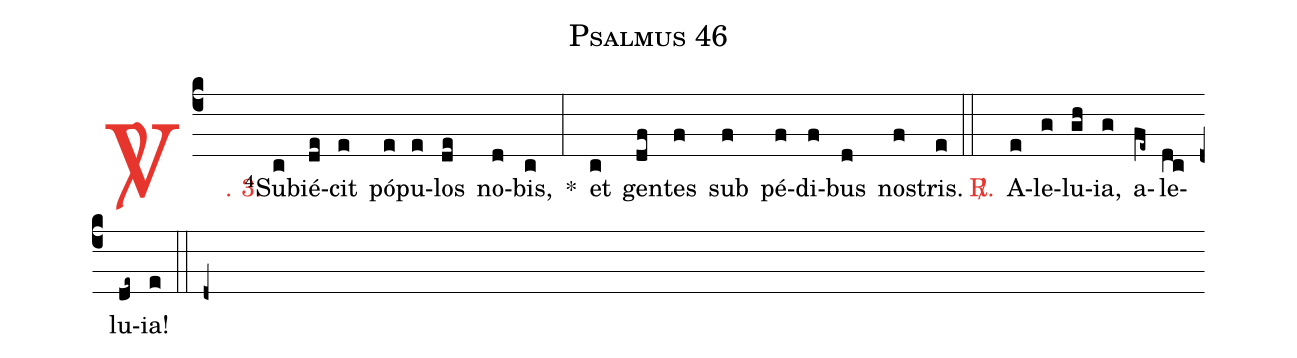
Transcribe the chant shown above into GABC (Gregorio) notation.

name: Psalmus 46;
%%
(c4)

<c><sp>V/</sp>. 3.</c>() <v>\VSup{4}</v>Sub(c)ié(de)cit(e) pó(e)pu(e)los(de) no(d)bis,(c) *(:) et(c) gen(df)tes(f) sub(f) pé(f)di(f)bus(d) no(f)stris.(e)

(::)

<nlba><c><sp>R/</sp>.</c>() A</nlba>(e)le(g)lu(gh)ia,(g) a(fe~)le(dc)lu(de~)ia!(e)

(::)

(d+)
